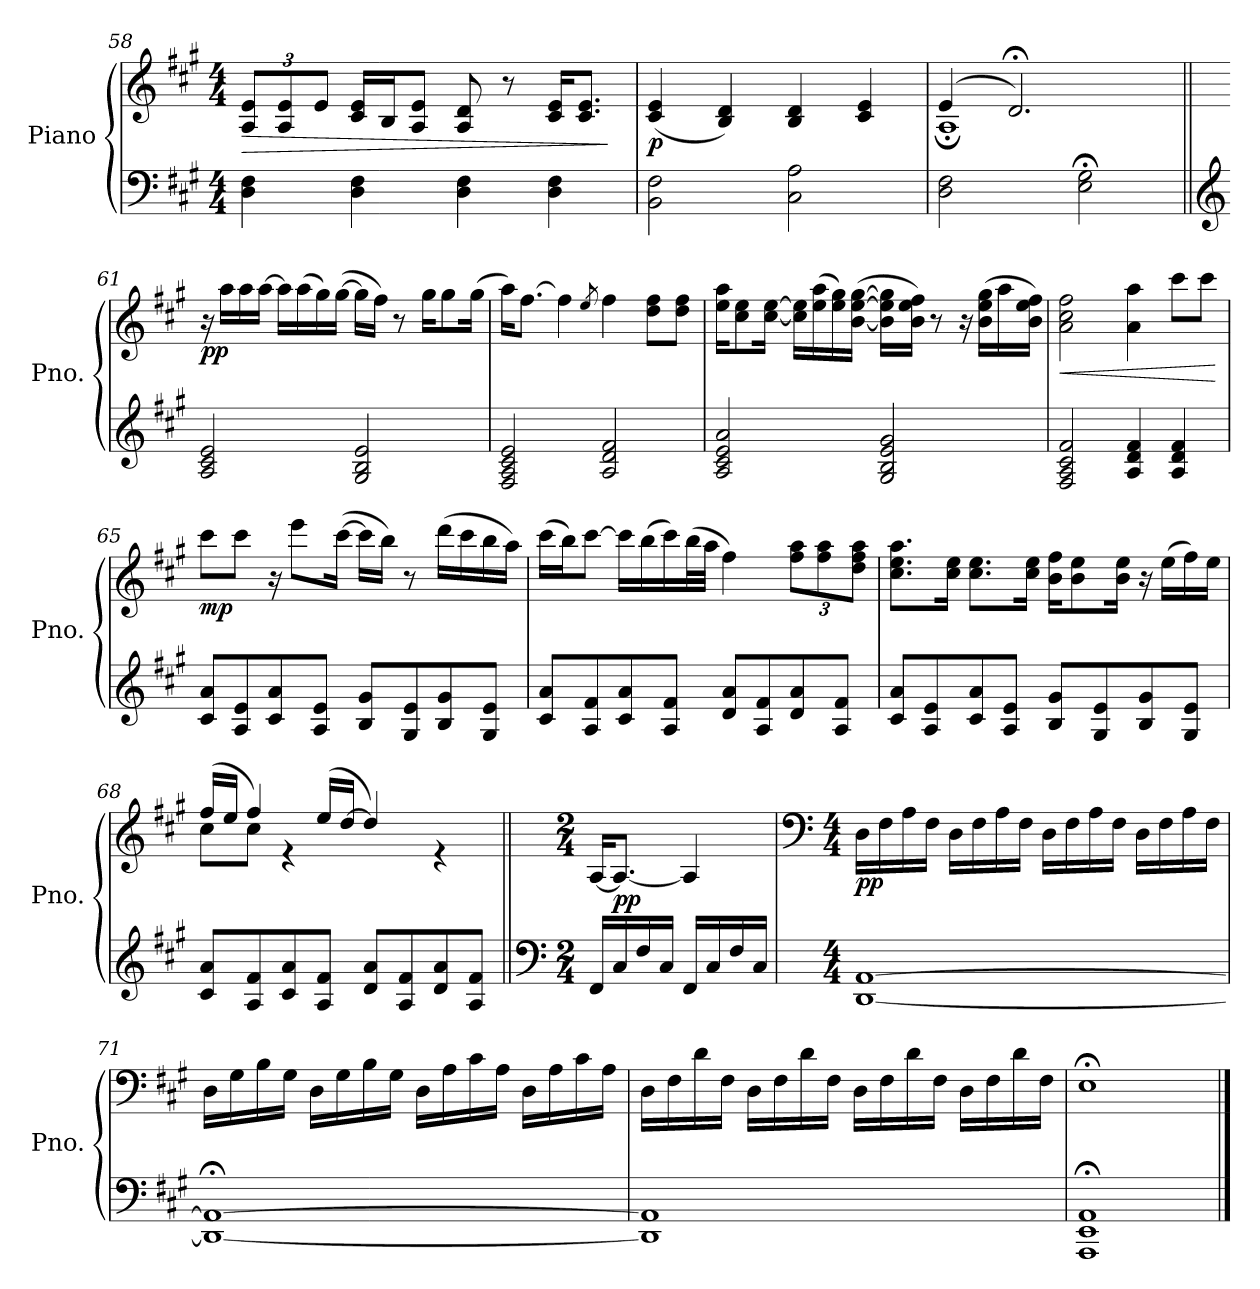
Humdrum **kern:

**kern	**kern	**dynam
*part1	*part1	*part1
*staff2	*staff1	*staff1/2
*I"Piano	*	*
*I'Pno.	*	*
*clefF4	*clefG2	*
*k[f#c#g#]	*k[f#c#g#]	*
*M4/4	*M4/4	*
*	*Xbrackettup	*
=58	=58	=58
!	!	!LO:HP:b
4D\ 4F#\	12A/ 12e/L	>
.	12A/ 12e/	.
.	12e/J	.
4D\ 4F#\	16c#/ 16e/LL	.
.	16B/J	.
.	8A/ 8e/J	.
4D\ 4F#\	8A/ 8d/	.
.	8r	.
4D\ 4F#\	16c#/ 16e/KL	.
.	8.c#/ 8.e/J	.
.	.	]
=59	=59	=59
!	!	!LO:DY:b
2BB\ 2F#\	(4c#/ 4e/	p
.	4B/ 4d/)	.
2C#\ 2A\	4B/ 4d/	.
.	4c#/ 4e/	.
=60	=60	=60
*	*^	*
2D\ 2F#\	(4e/	1A;	.
.	2.d;</)	.	.
2E\;< 2G#\;<	.	.	.
*	*v	*v	*
!!LO:LB:g=z
=61||	=61||	=61||
*clefG2	*	*
!	!	!LO:DY:b
2A/ 2c#/ 2e/	16r	pp
.	16aa\LL	.
.	16aa\	.
.	[16aa\JJ	.
.	16aa\LL]	.
.	(16aa\	.
.	16gg#\)	.
.	([16gg#\JJ	.
2G#/ 2B/ 2e/	16gg#\LL]	.
.	16ff#\JJ)	.
.	8r	.
.	16gg#\KL	.
.	8gg#\	.
.	(16gg#\Jk	.
=62	=62	=62
2F#/ 2A/ 2c#/ 2e/	16aa\KL)	.
.	[8.ff#\J	.
.	4ff#\]	.
.	8qee/	.
2A/ 2d/ 2f#/	4ff#\	.
.	8dd\ 8ff#\L	.
.	8dd\ 8ff#\J	.
=63	=63	=63
2A/ 2c#/ 2e/ 2a/	16ee\ 16aa\KL	.
.	8cc#\ 8ee\	.
.	[16cc#\ [16ee\Jk	.
.	16cc#\] 16ee\]LL	.
.	(16ee\ 16aa\	.
.	16ee\ 16gg#\)	.
.	([16b\ [16ee\ [16gg#\JJ	.
2G#/ 2B/ 2e/ 2g#/	16b\] 16ee\] 16gg#\]LL	.
.	16b\ 16ee\ 16ff#\JJ)	.
.	8r	.
.	16r	.
.	(16b\ 16ee\ 16gg#\LL	.
.	16aa\	.
.	16b\ 16ee\ 16ff#\JJ)	.
!!LO:LB:g=z
=64	=64	=64
!	!	!LO:HP:b
2F#/ 2A/ 2c#/ 2f#/	2a\ 2cc#\ 2ff#\	<
4A/ 4d/ 4f#/	4a\ 4aa\	.
4A/ 4d/ 4f#/	8ccc#\L	.
.	8ccc#\J	.
.	.	[
=65	=65	=65
!	!	!LO:DY:b
8c#/ 8a/L	8ccc#\L	mp
8A/ 8e/	8ccc#\J	.
8c#/ 8a/	16r	.
.	8eee\L	.
8A/ 8e/J	.	.
.	([16ccc#\Jk	.
8B/ 8g#/L	16ccc#\LL]	.
.	16bb\JJ)	.
8G#/ 8e/	8r	.
8B/ 8g#/	(16ddd\LL	.
.	16ccc#\	.
8G#/ 8e/J	16bb\	.
.	16aa\JJ)	.
!!LO:LB:g=z
=66	=66	=66
8c#/ 8a/L	(16ccc#\LL	.
.	16bb\J)	.
8A/ 8f#/	[8ccc#\J	.
8c#/ 8a/	16ccc#\LL]	.
.	(16bb\	.
8A/ 8f#/J	16ccc#\)	.
.	(32bb\L	.
.	32aa\JJJ	.
8d/ 8a/L	4ff#\)	.
8A/ 8f#/	.	.
8d/ 8a/	12ff#\ 12aa\L	.
.	12ff#\ 12aa\	.
8A/ 8f#/J	.	.
.	12dd\ 12ff#\ 12aa\J	.
=67	=67	=67
8c#/ 8a/L	8.cc#\ 8.ee\ 8.aa\L	.
8A/ 8e/	.	.
.	16cc#\ 16ee\Jk	.
8c#/ 8a/	8.cc#\ 8.ee\L	.
8A/ 8e/J	.	.
.	16cc#\ 16ee\Jk	.
8B/ 8g#/L	16b\ 16ff#\KL	.
.	8b\ 8ee\	.
8G#/ 8e/	.	.
.	16b\ 16ee\Jk	.
8B/ 8g#/	16r	.
.	(16ee\LL	.
8G#/ 8e/J	16ff#\)	.
.	16ee\JJ	.
!!LO:PB:g=z
=68	=68	=68
*	*^	*
8c#/ 8a/L	(16ff#/LL	8cc#\L	.
.	16ee/JJ	.	.
8A/ 8f#/	4ff#/)	8cc#\J	.
8c#/ 8a/	.	4r	.
8A/ 8f#/J	(16ee/LL	.	.
.	[16dd/JJ	.	.
8d/ 8a/L	4dd/])	2ryy	.
8A/ 8f#/	.	.	.
8d/ 8a/	4re	.	.
8A/ 8f#/J	.	.	.
*	*v	*v	*
=69||	=69||	=69||
*clefF4	*	*
*M2/4	*M2/4	*
16FF#/LL	[16A/KL	.
!	!	!LO:DY:b
16C#/	8.A/J_	pp
16F#/	.	.
16C#/JJ	.	.
16FF#/LL	4A/]	.
16C#/	.	.
16F#/	.	.
16C#/JJ	.	.
!!LO:LB:g=z
=70	=70	=70
*	*clefF4	*
*M4/4	*M4/4	*
!	!	!LO:DY:b
[1DD [1AA	16D\LL	pp
.	16F#\	.
.	16A\	.
.	16F#\JJ	.
.	16D\LL	.
.	16F#\	.
.	16A\	.
.	16F#\JJ	.
.	16D\LL	.
.	16F#\	.
.	16A\	.
.	16F#\JJ	.
.	16D\LL	.
.	16F#\	.
.	16A\	.
.	16F#\JJ	.
=71	=71	=71
1DD_;< 1AA_;<	16D\LL	.
.	16G#\	.
.	16B\	.
.	16G#\JJ	.
.	16D\LL	.
.	16G#\	.
.	16B\	.
.	16G#\JJ	.
.	16D\LL	.
.	16A\	.
.	16c#\	.
.	16A\JJ	.
.	16D\LL	.
.	16A\	.
.	16c#\	.
.	16A\JJ	.
!!LO:LB:g=z
=72	=72	=72
1DD] 1AA]	16D\LL	.
.	16F#\	.
.	16d\	.
.	16F#\JJ	.
.	16D\LL	.
.	16F#\	.
.	16d\	.
.	16F#\JJ	.
.	16D\LL	.
.	16F#\	.
.	16d\	.
.	16F#\JJ	.
.	16D\LL	.
.	16F#\	.
.	16d\	.
.	16F#\JJ	.
=73	=73	=73
1AAA;< 1EE;< 1AA;<	1E;<	.
==	==	==
*-	*-	*-
